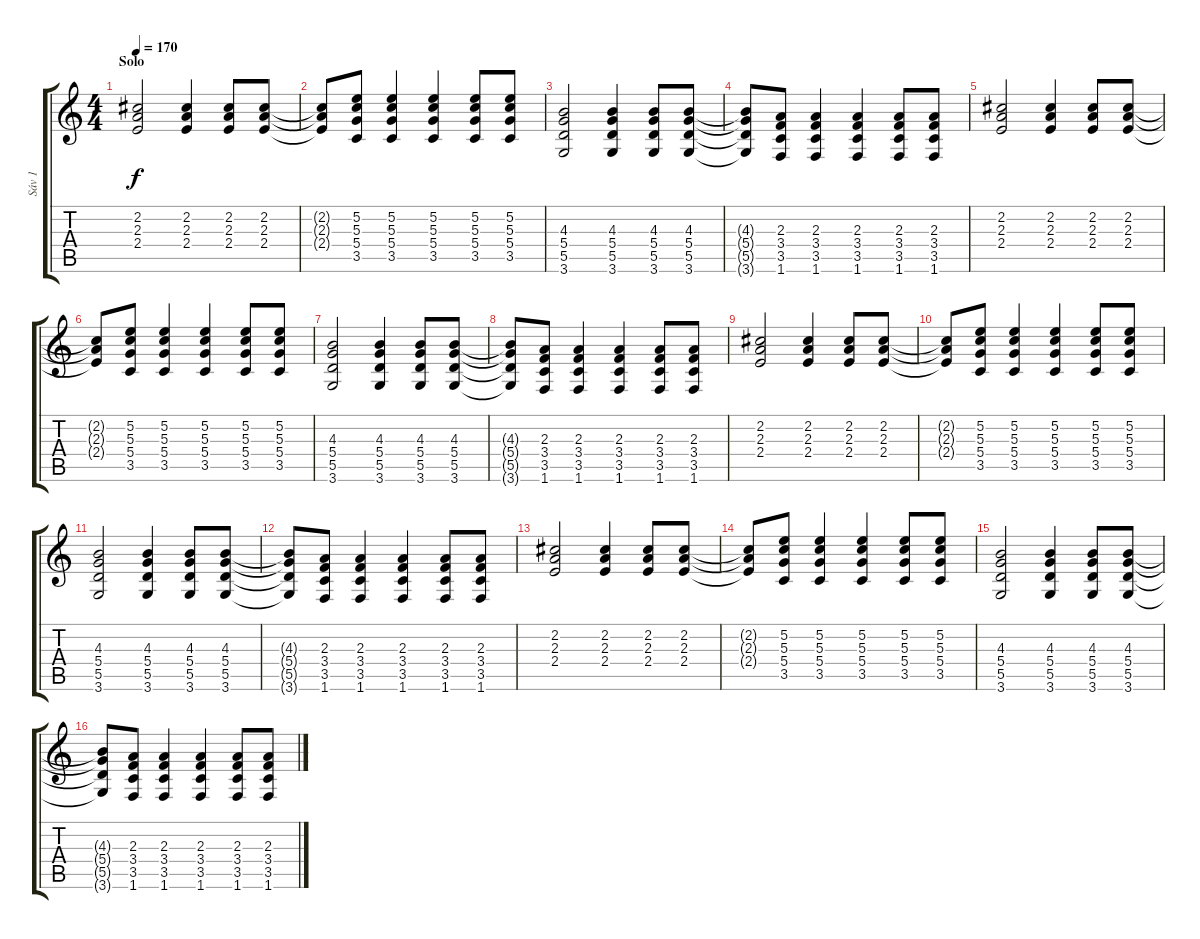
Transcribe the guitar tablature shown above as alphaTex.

\track ("Sáv 1" "Sáv 1") {instrument acousticguitarsteel}
\staff {score tabs}
\tuning (E4 B3 G3 D3 A2 E2) {hide}
\ts (4 4)
\section ("" "Solo")
\tempo 170
\clef g2
\ks c
(2.2 2.3 2.4).2{dy f} (2.2 2.3 2.4).4 (2.2 2.3 2.4).8 (2.2 2.3 2.4).8 |
(2.2{t} 2.3{t} 2.4{t}).8 (5.2 5.3 5.4 3.5).8 (5.2 5.3 5.4 3.5).4 (5.2 5.3 5.4 3.5).4 (5.2 5.3 5.4 3.5).8 (5.2 5.3 5.4 3.5).8 |
(4.3 5.4 5.5 3.6).2 (4.3 5.4 5.5 3.6).4 (4.3 5.4 5.5 3.6).8 (4.3 5.4 5.5 3.6).8 |
(4.3{t} 5.4{t} 5.5{t} 3.6{t}).8 (2.3 3.4 3.5 1.6).8 (2.3 3.4 3.5 1.6).4 (2.3 3.4 3.5 1.6).4 (2.3 3.4 3.5 1.6).8 (2.3 3.4 3.5 1.6).8 |
(2.2 2.3 2.4).2 (2.2 2.3 2.4).4 (2.2 2.3 2.4).8 (2.2 2.3 2.4).8 |
(2.2{t} 2.3{t} 2.4{t}).8 (5.2 5.3 5.4 3.5).8 (5.2 5.3 5.4 3.5).4 (5.2 5.3 5.4 3.5).4 (5.2 5.3 5.4 3.5).8 (5.2 5.3 5.4 3.5).8 |
(4.3 5.4 5.5 3.6).2 (4.3 5.4 5.5 3.6).4 (4.3 5.4 5.5 3.6).8 (4.3 5.4 5.5 3.6).8 |
(4.3{t} 5.4{t} 5.5{t} 3.6{t}).8 (2.3 3.4 3.5 1.6).8 (2.3 3.4 3.5 1.6).4 (2.3 3.4 3.5 1.6).4 (2.3 3.4 3.5 1.6).8 (2.3 3.4 3.5 1.6).8 |
(2.2 2.3 2.4).2 (2.2 2.3 2.4).4 (2.2 2.3 2.4).8 (2.2 2.3 2.4).8 |
(2.2{t} 2.3{t} 2.4{t}).8 (5.2 5.3 5.4 3.5).8 (5.2 5.3 5.4 3.5).4 (5.2 5.3 5.4 3.5).4 (5.2 5.3 5.4 3.5).8 (5.2 5.3 5.4 3.5).8 |
(4.3 5.4 5.5 3.6).2 (4.3 5.4 5.5 3.6).4 (4.3 5.4 5.5 3.6).8 (4.3 5.4 5.5 3.6).8 |
(4.3{t} 5.4{t} 5.5{t} 3.6{t}).8 (2.3 3.4 3.5 1.6).8 (2.3 3.4 3.5 1.6).4 (2.3 3.4 3.5 1.6).4 (2.3 3.4 3.5 1.6).8 (2.3 3.4 3.5 1.6).8 |
(2.2 2.3 2.4).2 (2.2 2.3 2.4).4 (2.2 2.3 2.4).8 (2.2 2.3 2.4).8 |
(2.2{t} 2.3{t} 2.4{t}).8 (5.2 5.3 5.4 3.5).8 (5.2 5.3 5.4 3.5).4 (5.2 5.3 5.4 3.5).4 (5.2 5.3 5.4 3.5).8 (5.2 5.3 5.4 3.5).8 |
(4.3 5.4 5.5 3.6).2 (4.3 5.4 5.5 3.6).4 (4.3 5.4 5.5 3.6).8 (4.3 5.4 5.5 3.6).8 |
(4.3{t} 5.4{t} 5.5{t} 3.6{t}).8 (2.3 3.4 3.5 1.6).8 (2.3 3.4 3.5 1.6).4 (2.3 3.4 3.5 1.6).4 (2.3 3.4 3.5 1.6).8 (2.3 3.4 3.5 1.6).8
